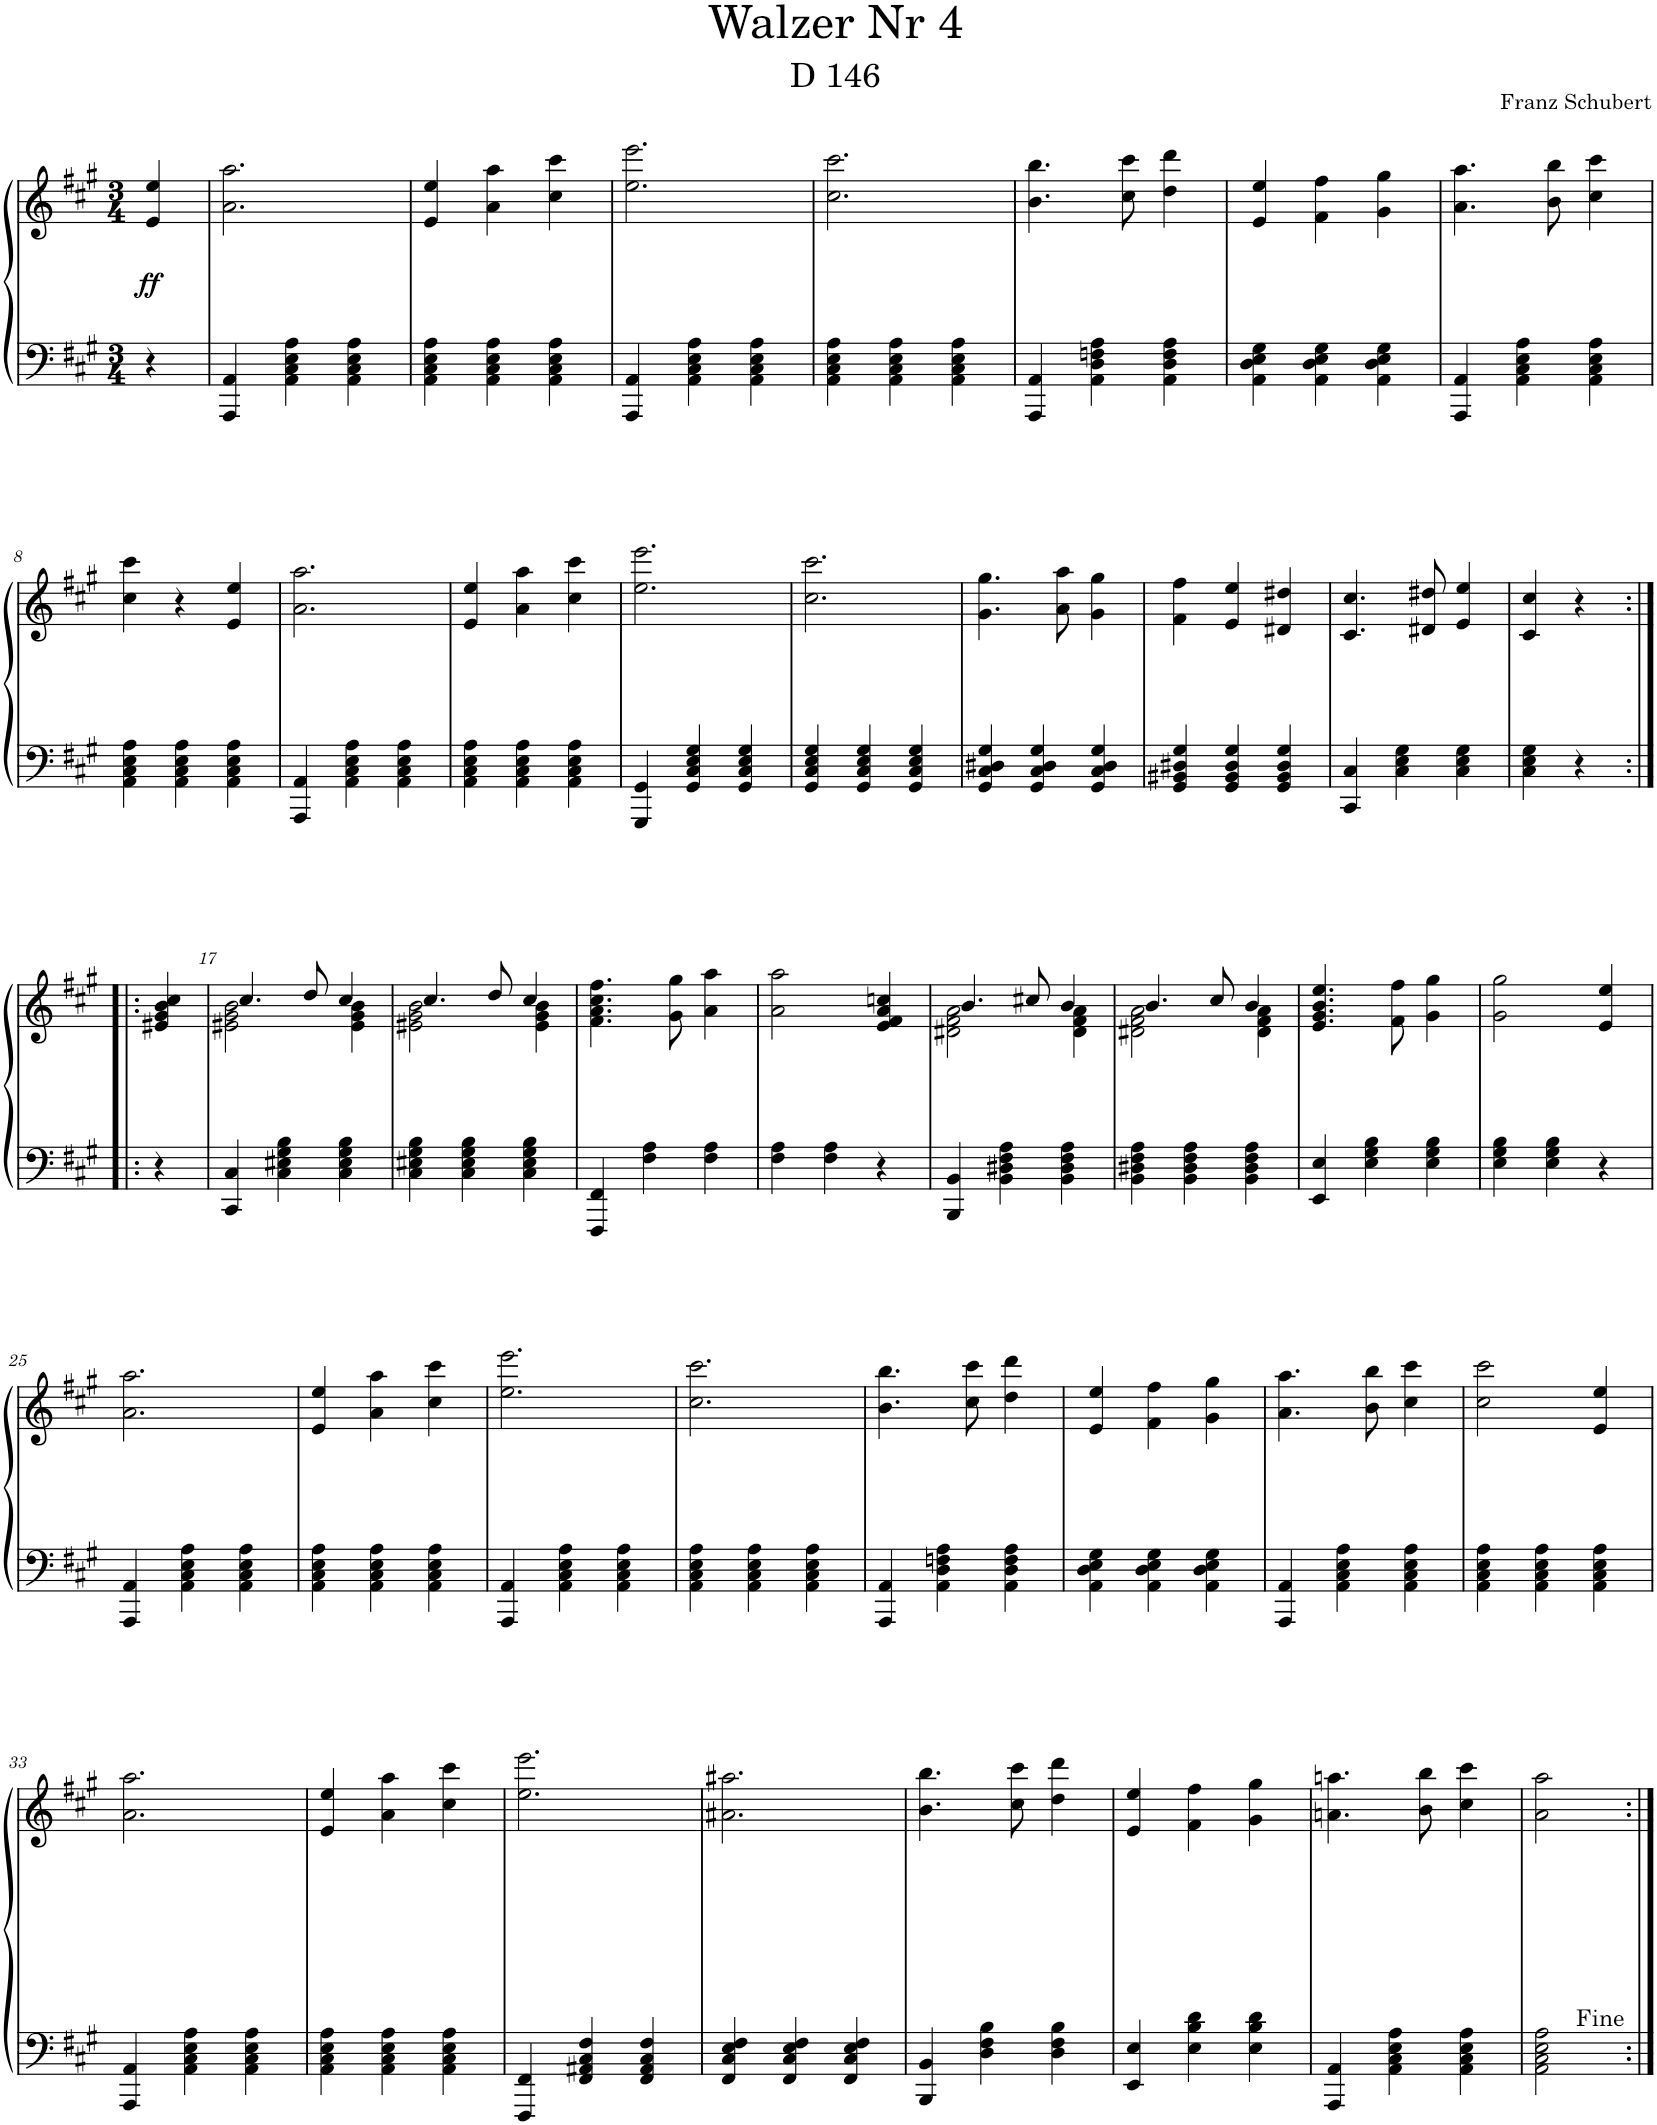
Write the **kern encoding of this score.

**kern	**kern	**dynam
*part1	*part1	*part1
*staff2	*staff1	*staff1/2
*I"Piano	*	*
*I'Pno.	*	*
*clefF4	*clefG2	*
*k[f#c#g#]	*k[f#c#g#]	*
*M3/4	*M3/4	*
=	=	=
!	!	!LO:DY:b
4r	4e/ 4ee/	ff
=1	=1	=1
4AAA/ 4AA/	2.a\ 2.aa\	.
4AA\ 4C#\ 4E\ 4A\	.	.
4AA\ 4C#\ 4E\ 4A\	.	.
=2	=2	=2
4AA\ 4C#\ 4E\ 4A\	4e/ 4ee/	.
4AA\ 4C#\ 4E\ 4A\	4a\ 4aa\	.
4AA\ 4C#\ 4E\ 4A\	4cc#\ 4ccc#\	.
=3	=3	=3
4AAA/ 4AA/	2.ee\ 2.eee\	.
4AA\ 4C#\ 4E\ 4A\	.	.
4AA\ 4C#\ 4E\ 4A\	.	.
=4	=4	=4
4AA\ 4C#\ 4E\ 4A\	2.cc#\ 2.ccc#\	.
4AA\ 4C#\ 4E\ 4A\	.	.
4AA\ 4C#\ 4E\ 4A\	.	.
=5	=5	=5
4AAA/ 4AA/	4.b\ 4.bb\	.
4AA\ 4D\ 4Fn\ 4A\	.	.
.	8cc#\ 8ccc#\	.
4AA\ 4D\ 4F\ 4A\	4dd\ 4ddd\	.
=6	=6	=6
4AA\ 4D\ 4E\ 4G#\	4e/ 4ee/	.
4AA\ 4D\ 4E\ 4G#\	4f#\ 4ff#\	.
4AA\ 4D\ 4E\ 4G#\	4g#\ 4gg#\	.
=7	=7	=7
4AAA/ 4AA/	4.a\ 4.aa\	.
4AA\ 4C#\ 4E\ 4A\	.	.
.	8b\ 8bb\	.
4AA\ 4C#\ 4E\ 4A\	4cc#\ 4ccc#\	.
!!LO:LB:g=z
=8	=8	=8
4AA\ 4C#\ 4E\ 4A\	4cc#\ 4ccc#\	.
4AA\ 4C#\ 4E\ 4A\	4r	.
4AA\ 4C#\ 4E\ 4A\	4e/ 4ee/	.
=9	=9	=9
4AAA/ 4AA/	2.a\ 2.aa\	.
4AA\ 4C#\ 4E\ 4A\	.	.
4AA\ 4C#\ 4E\ 4A\	.	.
=10	=10	=10
4AA\ 4C#\ 4E\ 4A\	4e/ 4ee/	.
4AA\ 4C#\ 4E\ 4A\	4a\ 4aa\	.
4AA\ 4C#\ 4E\ 4A\	4cc#\ 4ccc#\	.
=11	=11	=11
4GGG#/ 4GG#/	2.ee\ 2.eee\	.
4GG#/ 4C#/ 4E/ 4G#/	.	.
4GG#/ 4C#/ 4E/ 4G#/	.	.
=12	=12	=12
4GG#/ 4C#/ 4E/ 4G#/	2.cc#\ 2.ccc#\	.
4GG#/ 4C#/ 4E/ 4G#/	.	.
4GG#/ 4C#/ 4E/ 4G#/	.	.
=13	=13	=13
4GG#/ 4C#/ 4D#X/ 4G#/	4.g#\ 4.gg#\	.
4GG#/ 4C#/ 4D#/ 4G#/	.	.
.	8a\ 8aa\	.
4GG#/ 4C#/ 4D#/ 4G#/	4g#\ 4gg#\	.
=14	=14	=14
4GG#/ 4BB#X/ 4D#X/ 4G#/	4f#\ 4ff#\	.
4GG#/ 4BB#/ 4D#/ 4G#/	4e/ 4ee/	.
4GG#/ 4BB#/ 4D#/ 4G#/	4d#X/ 4dd#X/	.
=15	=15	=15
4CC#/ 4C#/	4.c#/ 4.cc#/	.
4C#\ 4E\ 4G#\	.	.
.	8d#X/ 8dd#X/	.
4C#\ 4E\ 4G#\	4e/ 4ee/	.
=16	=16	=16
4C#\ 4E\ 4G#\	4c#/ 4cc#/	.
4r	4r	.
!!LO:LB:g=z
=16X1:|!|:	=16X1:|!|:	=16X1:|!|:
4r	4e#X/ 4g#/ 4b/ 4cc#/	.
=17	=17	=17
*	*^	*
4CC#/ 4C#/	4.cc#/	2e#X\ 2g#\ 2b\	.
4C#\ 4E#X\ 4G#\ 4B\	.	.	.
.	8dd/	.	.
4C#\ 4E#\ 4G#\ 4B\	4cc#/	4e#\ 4g#\ 4b\	.
=18	=18	=18	=18
4C#\ 4E#X\ 4G#\ 4B\	4.cc#/	2e#X\ 2g#\ 2b\	.
4C#\ 4E#\ 4G#\ 4B\	.	.	.
.	8dd/	.	.
4C#\ 4E#\ 4G#\ 4B\	4cc#/	4e#\ 4g#\ 4b\	.
*	*v	*v	*
=19	=19	=19
4FFF#/ 4FF#/	4.f#\ 4.a\ 4.cc#\ 4.ff#\	.
4F#\ 4A\	.	.
.	8g#\ 8gg#\	.
4F#\ 4A\	4a\ 4aa\	.
=20	=20	=20
4F#\ 4A\	2a\ 2aa\	.
4F#\ 4A\	.	.
4r	4e/ 4f#/ 4a/ 4ccn/	.
=21	=21	=21
*	*^	*
4BBB/ 4BB/	4.b/	2d#X\ 2f#\ 2a\	.
4BB\ 4D#X\ 4F#\ 4A\	.	.	.
.	8cc#X/	.	.
4BB\ 4D#\ 4F#\ 4A\	4b/	4d#\ 4f#\ 4a\	.
=22	=22	=22	=22
4BB\ 4D#X\ 4F#\ 4A\	4.b/	2d#X\ 2f#\ 2a\	.
4BB\ 4D#\ 4F#\ 4A\	.	.	.
.	8cc#/	.	.
4BB\ 4D#\ 4F#\ 4A\	4b/	4d#\ 4f#\ 4a\	.
*	*v	*v	*
=23	=23	=23
4EE/ 4E/	4.e/ 4.g#/ 4.b/ 4.ee/	.
4E\ 4G#\ 4B\	.	.
.	8f#\ 8ff#\	.
4E\ 4G#\ 4B\	4g#\ 4gg#\	.
=24	=24	=24
4E\ 4G#\ 4B\	2g#\ 2gg#\	.
4E\ 4G#\ 4B\	.	.
4r	4e/ 4ee/	.
!!LO:LB:g=z
=25	=25	=25
4AAA/ 4AA/	2.a\ 2.aa\	.
4AA\ 4C#\ 4E\ 4A\	.	.
4AA\ 4C#\ 4E\ 4A\	.	.
=26	=26	=26
4AA\ 4C#\ 4E\ 4A\	4e/ 4ee/	.
4AA\ 4C#\ 4E\ 4A\	4a\ 4aa\	.
4AA\ 4C#\ 4E\ 4A\	4cc#\ 4ccc#\	.
=27	=27	=27
4AAA/ 4AA/	2.ee\ 2.eee\	.
4AA\ 4C#\ 4E\ 4A\	.	.
4AA\ 4C#\ 4E\ 4A\	.	.
=28	=28	=28
4AA\ 4C#\ 4E\ 4A\	2.cc#\ 2.ccc#\	.
4AA\ 4C#\ 4E\ 4A\	.	.
4AA\ 4C#\ 4E\ 4A\	.	.
=29	=29	=29
4AAA/ 4AA/	4.b\ 4.bb\	.
4AA\ 4D\ 4Fn\ 4A\	.	.
.	8cc#\ 8ccc#\	.
4AA\ 4D\ 4F\ 4A\	4dd\ 4ddd\	.
=30	=30	=30
4AA\ 4D\ 4E\ 4G#\	4e/ 4ee/	.
4AA\ 4D\ 4E\ 4G#\	4f#\ 4ff#\	.
4AA\ 4D\ 4E\ 4G#\	4g#\ 4gg#\	.
=31	=31	=31
4AAA/ 4AA/	4.a\ 4.aa\	.
4AA\ 4C#\ 4E\ 4A\	.	.
.	8b\ 8bb\	.
4AA\ 4C#\ 4E\ 4A\	4cc#\ 4ccc#\	.
=32	=32	=32
4AA\ 4C#\ 4E\ 4A\	2cc#\ 2ccc#\	.
4AA\ 4C#\ 4E\ 4A\	.	.
4AA\ 4C#\ 4E\ 4A\	4e/ 4ee/	.
!!LO:LB:g=z
=33	=33	=33
4AAA/ 4AA/	2.a\ 2.aa\	.
4AA\ 4C#\ 4E\ 4A\	.	.
4AA\ 4C#\ 4E\ 4A\	.	.
=34	=34	=34
4AA\ 4C#\ 4E\ 4A\	4e/ 4ee/	.
4AA\ 4C#\ 4E\ 4A\	4a\ 4aa\	.
4AA\ 4C#\ 4E\ 4A\	4cc#\ 4ccc#\	.
=35	=35	=35
4FFF#/ 4FF#/	2.ee\ 2.eee\	.
4FF#/ 4AA#X/ 4C#/ 4F#/	.	.
4FF#/ 4AA#/ 4C#/ 4F#/	.	.
=36	=36	=36
4FF#/ 4C#/ 4E/ 4F#/	2.a#X\ 2.aa#X\	.
4FF#/ 4C#/ 4E/ 4F#/	.	.
4FF#/ 4C#/ 4E/ 4F#/	.	.
=37	=37	=37
4BBB/ 4BB/	4.b\ 4.bb\	.
4D\ 4F#\ 4B\	.	.
.	8cc#\ 8ccc#\	.
4D\ 4F#\ 4B\	4dd\ 4ddd\	.
=38	=38	=38
4EE/ 4E/	4e/ 4ee/	.
4E\ 4B\ 4d\	4f#\ 4ff#\	.
4E\ 4B\ 4d\	4g#\ 4gg#\	.
=39	=39	=39
4AAA/ 4AA/	4.an\ 4.aan\	.
4AA\ 4C#\ 4E\ 4A\	.	.
.	8b\ 8bb\	.
4AA\ 4C#\ 4E\ 4A\	4cc#\ 4ccc#\	.
=40	=40	=40
2AA\ 2C#\ 2E\ 2A\	2a\ 2aa\	.
=:|!	=:|!	=:|!
*-	*-	*-
